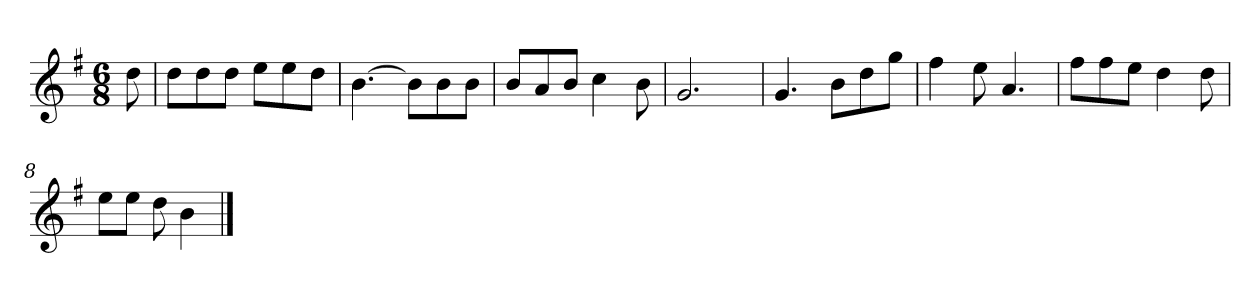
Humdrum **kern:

**kern
*part1
*staff1
*k[f#]
*M6/8
*MM120
=
8dd
=1
8ddL
8dd
8ddJ
8eeL
8ee
8ddJ
=2
[4.b
8bL]
8b
8bJ
=3
8bL
8a
8bJ
4cc
8b
=4
2.g
=5
4.g
8bL
8dd
8ggJ
=6
4ff#
8ee
4.a
=7
8ff#L
8ff#
8eeJ
4dd
8dd
=8
8eeL
8eeJ
8dd
4b
==
*-
